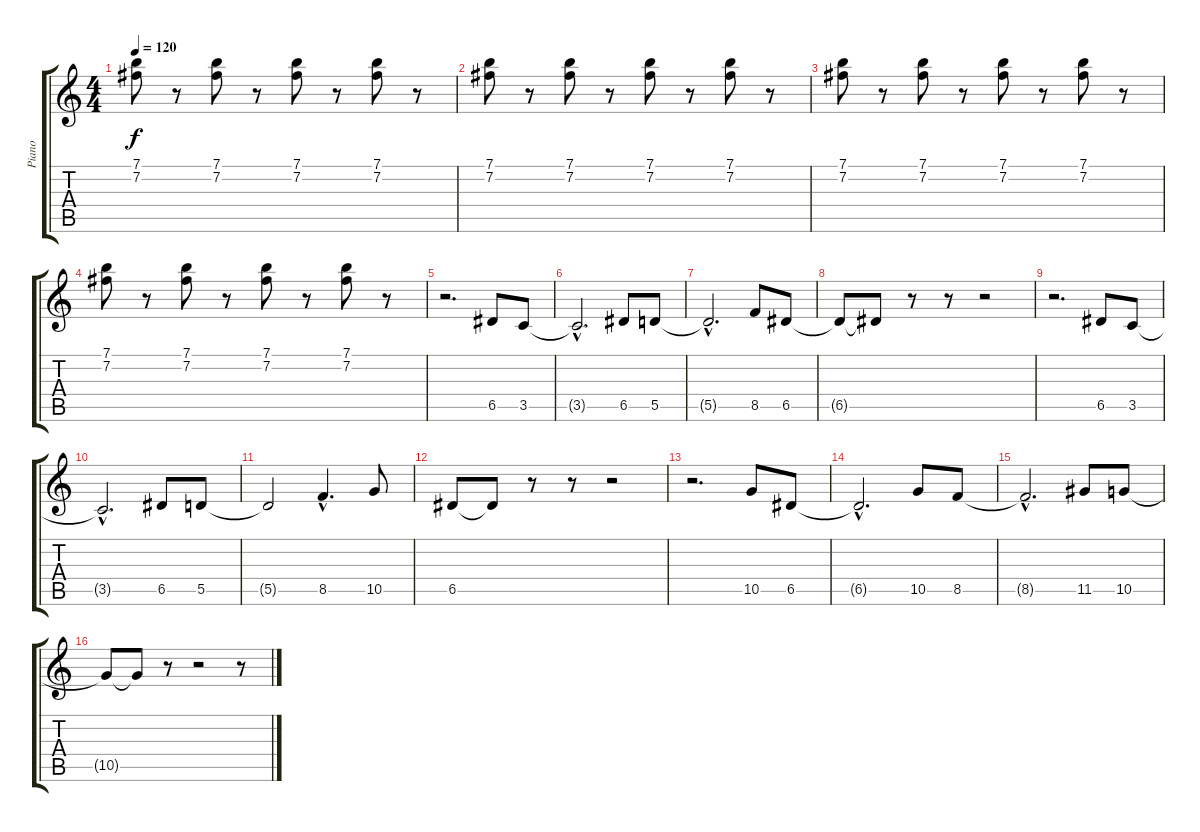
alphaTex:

\track ("Piano" "Piano") {instrument electricguitarjazz}
\staff {score tabs}
\tuning (E4 B3 G3 D3 A2 E2) {hide}
\ts (4 4)
\tempo 120
\clef g2
\ks c
(7.1 7.2).8{dy f volume 11} r.8 (7.1 7.2).8 r.8 (7.1 7.2).8 r.8 (7.1 7.2).8 r.8 |
(7.1 7.2).8{volume 9} r.8 (7.1 7.2).8 r.8 (7.1 7.2).8 r.8 (7.1 7.2).8 r.8 |
(7.1 7.2).8{volume 7} r.8 (7.1 7.2).8 r.8 (7.1 7.2).8 r.8 (7.1 7.2).8 r.8 |
(7.1 7.2).8{volume 4} r.8 (7.1 7.2).8 r.8 (7.1 7.2).8 r.8 (7.1 7.2).8 r.8 |
r.2{d volume 15 instrument brightacousticpiano} 6.5.8 3.5.8 |
3.5{hac t}.2{d} 6.5.8 5.5.8 |
5.5{hac t}.2{d} 8.5.8 6.5.8 |
6.5{t}.8 6.5{t}.8 r.8 r.8 r.2 |
r.2{d} 6.5.8 3.5.8 |
3.5{hac t}.2{d} 6.5.8 5.5.8 |
5.5{t}.2 8.5{hac}.4{d} 10.5.8 |
6.5.8 6.5{t}.8 r.8 r.8 r.2 |
r.2{d} 10.5.8 6.5.8 |
6.5{hac t}.2{d} 10.5.8 8.5.8 |
8.5{hac t}.2{d} 11.5.8 10.5.8 |
10.5{t}.8 10.5{t}.8 r.8 r.2 r.8
